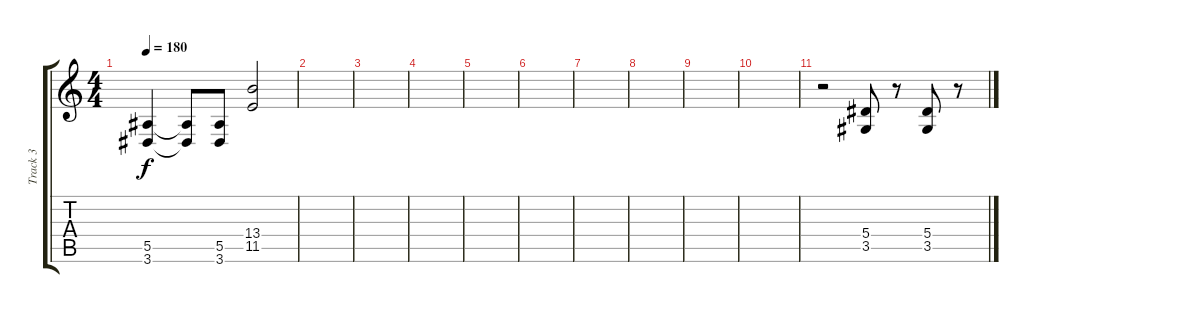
\track ("Track 3" "Track 3") {mute instrument distortionguitar}
\staff {score tabs}
\tuning (C4 G3 Eb3 Bb2 F2 C2) {hide}
\ts (4 4)
\tempo 180
\clef g2
\ks c
(5.5 3.6).4{dy f} (5.5{t} 3.6{t}).8 (5.5 3.6).8 (13.4 11.5).2 |
|
|
|
|
|
|
|
|
|
r.2 (5.4 3.5).8 r.8 (5.4 3.5).8 r.8
